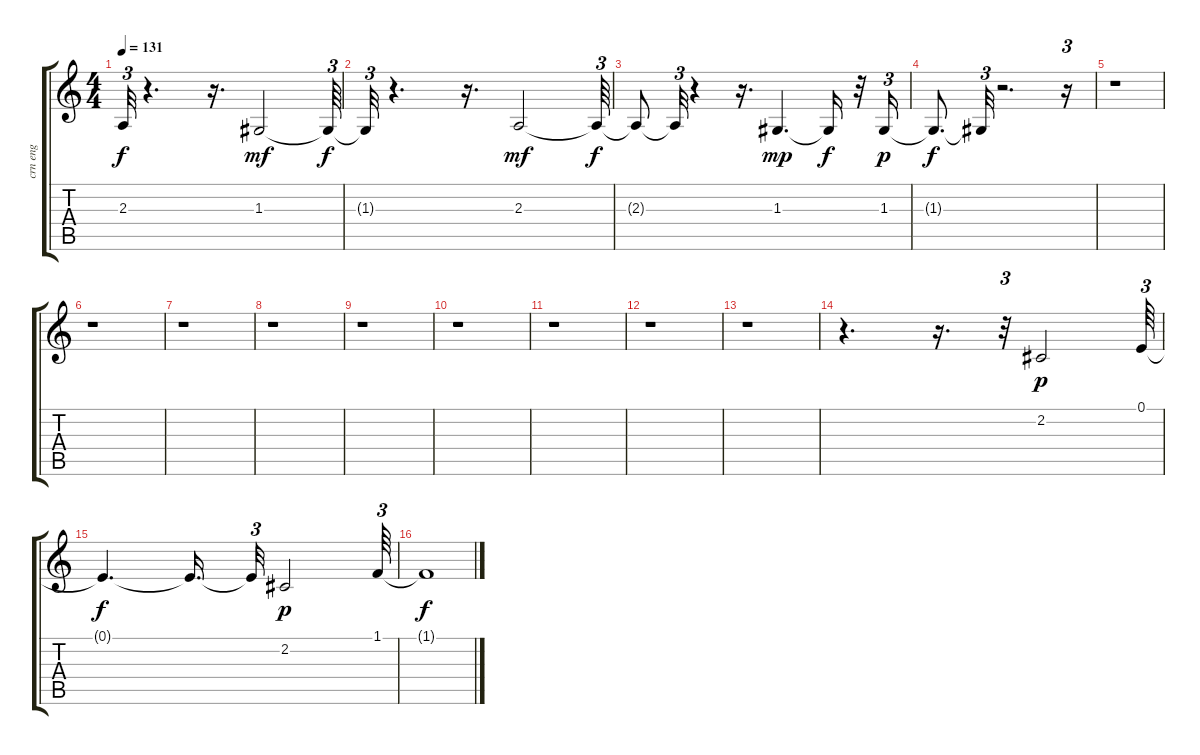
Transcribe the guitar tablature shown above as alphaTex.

\track ("crn eng" "crn eng") {instrument englishhorn}
\staff {score tabs}
\tuning (E4 B3 G3 D3 A2 E2) {hide}
\ts (4 4)
\tempo 131
\clef g2
\ks c
2.3{t}.32{tu (3 2) dy f} r.4{d} r.16{d} 1.3.2{dy mf} 1.3{t}.64{tu (3 2) dy f} |
1.3{t}.32{tu (3 2)} r.4{d} r.16{d} 2.3.2{dy mf} 2.3{t}.64{tu (3 2) dy f} |
2.3{t}.8 2.3{t}.32{tu (3 2)} r.4 r.16{d} 1.3.4{d dy mp} 1.3{t}.16{dy f} r.32 1.3.16{tu (3 2) dy p} |
1.3{t}.8{d dy f} 1.3{t}.32{tu (3 2)} r.2{d} r.16{tu (3 2)} |
r.1 |
r.1 |
r.1 |
r.1 |
r.1 |
r.1 |
r.1 |
r.1 |
r.1 |
r.4{d} r.16{d} r.32{tu (3 2)} 2.2.2{dy p} 0.1.64{tu (3 2)} |
0.1{t}.4{d dy f} 0.1{t}.16{d} 0.1{t}.32{tu (3 2)} 2.2.2{dy p} 1.1.64{tu (3 2)} |
1.1{t}.1{dy f}
